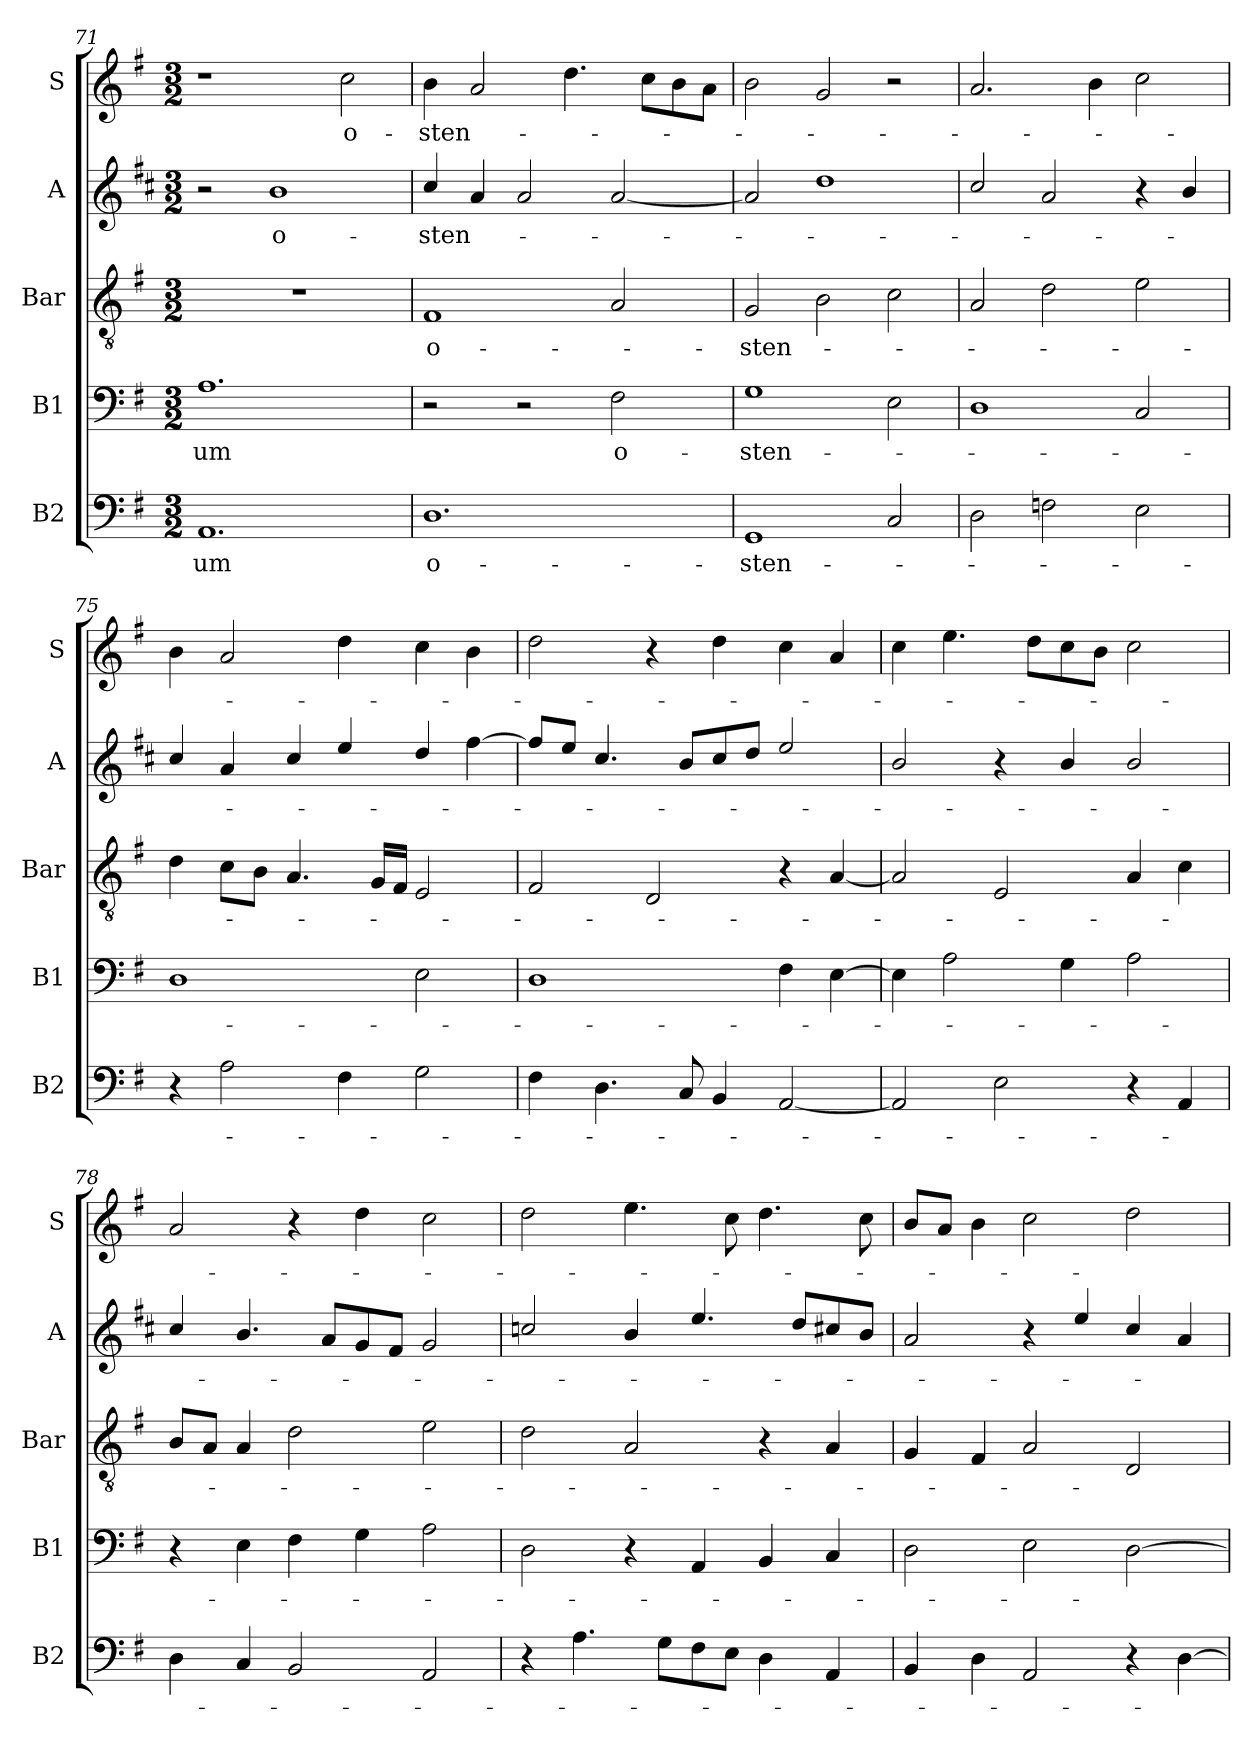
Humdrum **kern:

**kern	**text	**kern	**text	**kern	**text	**kern	**text	**kern	**text
*part5	*part5	*part4	*part4	*part3	*part3	*part2	*part2	*part1	*part1
*staff5	*staff5	*staff4	*staff4	*staff3	*staff3	*staff2	*staff2	*staff1	*staff1
*I"B2	*	*I"B1	*	*I"Bar	*	*I"A	*	*I"S	*
*I'B2	*	*I'B1	*	*I'Bar	*	*I'A	*	*I'S	*
*clefF4	*	*clefF4	*	*clefGv2	*	*clefG2	*	*clefG2	*
*	*	*	*	*	*	*ITrd4c7	*	*	*
*k[f#]	*	*k[f#]	*	*k[f#]	*	*k[f#]	*	*k[f#]	*
*M3/2	*	*M3/2	*	*M3/2	*	*M3/2	*	*M3/2	*
=71	=71	=71	=71	=71	=71	=71	=71	=71	=71
!	!LO:LY:b	!	!LO:LY:b	!	!	!	!	!	!
1.AA	-um	1.A	-um	1.r	.	2r	.	1r	.
!	!	!	!	!	!	!	!LO:LY:b	!	!
.	.	.	.	.	.	1e	o-	.	.
!	!	!	!	!	!	!	!	!	!LO:LY:b
.	.	.	.	.	.	.	.	2cc\	o-
=72	=72	=72	=72	=72	=72	=72	=72	=72	=72
!	!LO:LY:b	!	!	!	!LO:LY:b	!	!LO:LY:b	!	!LO:LY:b
1.D	o-	2r	.	1F#	o-	4f#/	-sten-	4b\	-sten-
.	.	.	.	.	.	4d/	.	2a/	.
.	.	2r	.	.	.	2d/	.	.	.
.	.	.	.	.	.	.	.	4.dd\	.
!	!	!	!LO:LY:b	!	!	!	!	!	!
.	.	2F#\	o-	2A/	.	[2d/	.	.	.
.	.	.	.	.	.	.	.	8cc\L	.
.	.	.	.	.	.	.	.	8b\	.
.	.	.	.	.	.	.	.	8a\J	.
=73	=73	=73	=73	=73	=73	=73	=73	=73	=73
!	!LO:LY:b	!	!LO:LY:b	!	!LO:LY:b	!	!	!	!
1GG	-sten-	1G	-sten-	2G/	-sten-	2d/]	.	2b\	.
.	.	.	.	2B\	.	1g	.	2g/	.
2C/	.	2E\	.	2c\	.	.	.	2r	.
=74	=74	=74	=74	=74	=74	=74	=74	=74	=74
2D\	.	1D	.	2A/	.	2f#/	.	2.a/	.
2Fn\	.	.	.	2d\	.	2d/	.	.	.
.	.	.	.	.	.	.	.	4b\	.
2E\	.	2C/	.	2e\	.	4r	.	2cc\	.
.	.	.	.	.	.	4e/	.	.	.
=75	=75	=75	=75	=75	=75	=75	=75	=75	=75
4r	.	1D	.	4d\	.	4f#/	.	4b\	.
2A\	.	.	.	8c\L	.	4d/	.	2a/	.
.	.	.	.	8B\J	.	.	.	.	.
.	.	.	.	4.A/	.	4f#/	.	.	.
4F#\	.	.	.	.	.	4a/	.	4dd\	.
.	.	.	.	16G/LL	.	.	.	.	.
.	.	.	.	16F#/JJ	.	.	.	.	.
2G\	.	2E\	.	2E/	.	4g/	.	4cc\	.
.	.	.	.	.	.	[4b\	.	4b\	.
!!LO:LB:g=z
=76	=76	=76	=76	=76	=76	=76	=76	=76	=76
4F#\	.	1D	.	2F#/	.	8b/L]	.	2dd\	.
.	.	.	.	.	.	8a/J	.	.	.
4.D\	.	.	.	.	.	4.f#/	.	.	.
.	.	.	.	2D/	.	.	.	4r	.
8C/	.	.	.	.	.	8e/L	.	.	.
4BB/	.	.	.	.	.	8f#/	.	4dd\	.
.	.	.	.	.	.	8g/J	.	.	.
[2AA/	.	4F#\	.	4r	.	2a/	.	4cc\	.
.	.	[4E\	.	[4A/	.	.	.	4a/	.
=77	=77	=77	=77	=77	=77	=77	=77	=77	=77
2AA/]	.	4E\]	.	2A/]	.	2e/	.	4cc\	.
.	.	2A\	.	.	.	.	.	4.ee\	.
2E\	.	.	.	2E/	.	4r	.	.	.
.	.	.	.	.	.	.	.	8dd\L	.
.	.	4G\	.	.	.	4e/	.	8cc\	.
.	.	.	.	.	.	.	.	8b\J	.
4r	.	2A\	.	4A/	.	2e/	.	2cc\	.
4AA/	.	.	.	4c\	.	.	.	.	.
=78	=78	=78	=78	=78	=78	=78	=78	=78	=78
4D\	.	4r	.	8B/L	.	4f#/	.	2a/	.
.	.	.	.	8A/J	.	.	.	.	.
4C/	.	4E\	.	4A/	.	4.e/	.	.	.
2BB/	.	4F#\	.	2d\	.	.	.	4r	.
.	.	.	.	.	.	8d/L	.	.	.
.	.	4G\	.	.	.	8c/	.	4dd\	.
.	.	.	.	.	.	8B/J	.	.	.
2AA/	.	2A\	.	2e\	.	2c/	.	2cc\	.
=79	=79	=79	=79	=79	=79	=79	=79	=79	=79
4r	.	2D\	.	2d\	.	2fn/	.	2dd\	.
4.A\	.	.	.	.	.	.	.	.	.
.	.	4r	.	2A/	.	4e/	.	4.ee\	.
8G\L	.	.	.	.	.	.	.	.	.
8F#\	.	4AA/	.	.	.	4.a/	.	.	.
8E\J	.	.	.	.	.	.	.	8cc\	.
4D\	.	4BB/	.	4r	.	.	.	4.dd\	.
.	.	.	.	.	.	8g/L	.	.	.
4AA/	.	4C/	.	4A/	.	8f#X/	.	.	.
.	.	.	.	.	.	8e/J	.	8cc\	.
=80	=80	=80	=80	=80	=80	=80	=80	=80	=80
4BB/	.	2D\	.	4G/	.	2d/	.	8b/L	.
.	.	.	.	.	.	.	.	8a/J	.
4D\	.	.	.	4F#/	.	.	.	4b\	.
2AA/	.	2E\	.	2A/	.	4r	.	2cc\	.
.	.	.	.	.	.	4a/	.	.	.
4r	.	[2D\	.	2D/	.	4f#/	.	2dd\	.
[4D\	.	.	.	.	.	4d/	.	.	.
=	=	=	=	=	=	=	=	=	=
*-	*-	*-	*-	*-	*-	*-	*-	*-	*-
